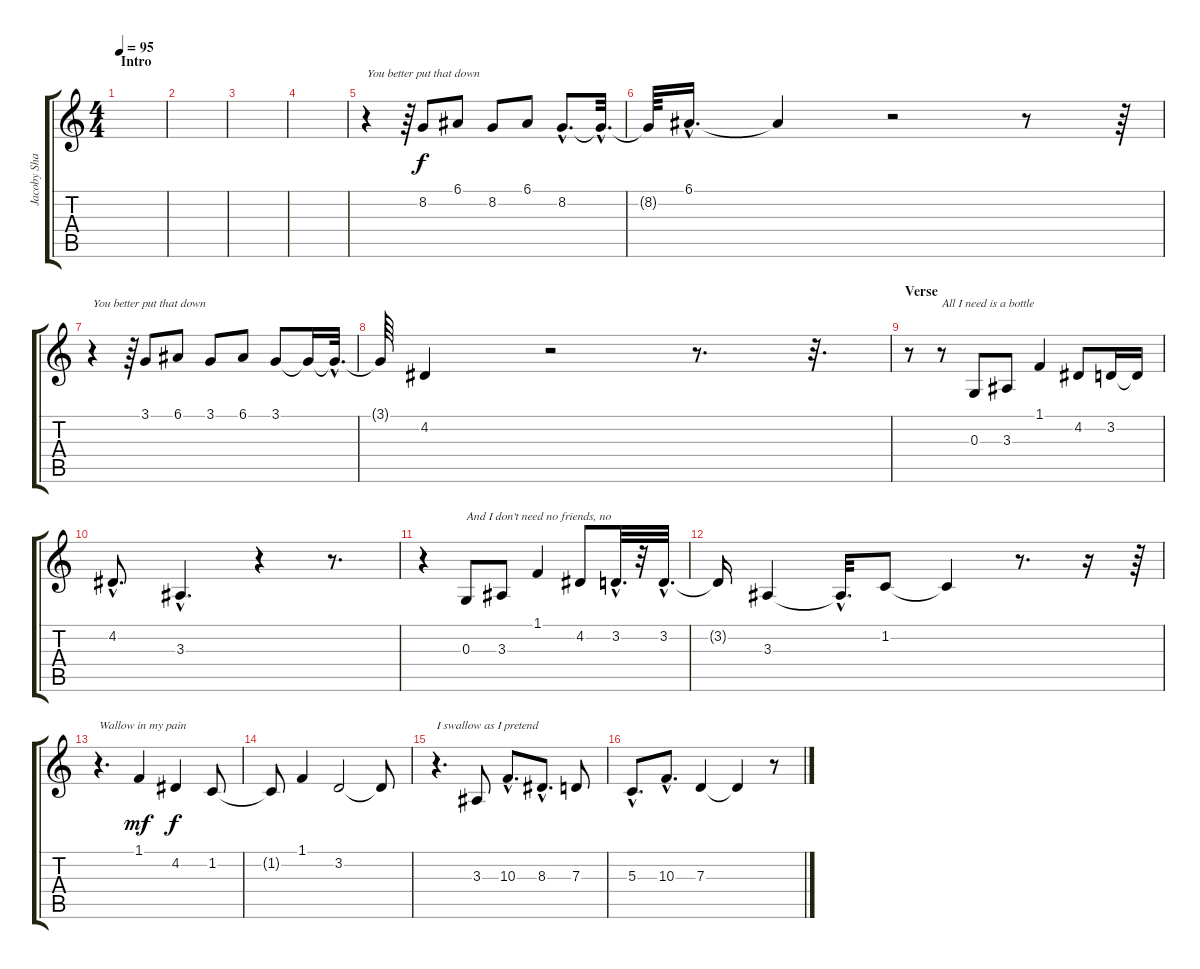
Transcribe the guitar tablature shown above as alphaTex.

\track ("Jacoby Shadix" "Jacoby Sha") {instrument englishhorn}
\staff {score tabs}
\tuning (E4 B3 G3 D3 A2 E2) {hide}
\ts (4 4)
\section ("" "Intro")
\tempo 95
\clef g2
\ks c
|
|
|
|
r.4{txt "You better put that down"} r.64 8.2.8 6.1.8 8.2.8 6.1.8 8.2{hac}.8{d} 8.2{hac t}.32{d} |
8.2{t}.64 6.1{hac}.16{d} 6.1{t}.4 r.2 r.8 r.64 |
r.4{txt "You better put that down"} r.64 3.1.8 6.1.8 3.1.8 6.1.8 3.1.8 3.1{t}.16 3.1{hac t}.32{d} |
3.1{t}.64 4.2.4 r.2 r.8{d} r.32{d} |
\section ("" "Verse")
r.8 r.8{txt "All I need is a bottle "} 0.3.8 3.3.8 1.1.4 4.2.8 3.2.16 3.2{t}.16 |
4.2{hac}.8{d} 3.3{hac}.4{d} r.4 r.8{d} |
r.4 0.3.8{txt "And I don't need no friends, no "} 3.3.8 1.1.4 4.2.8 3.2{hac}.32{d} r.32 3.2{hac}.32{d} |
3.2{t}.16 3.3.4 3.3{hac t}.32{d} 1.2.8 1.2{t}.4 r.8{d} r.16 r.64 |
r.4{d txt "Wallow in my pain "} 1.1.4{dy mf} 4.2.4{dy f} 1.2.8 |
1.2{t}.8 1.1.4 3.2.2 3.2{t}.8 |
r.4{d txt "I swallow as I pretend"} 3.3.8 10.3{hac}.8{d} 8.3{hac}.8{d} 7.3.8 |
5.3{hac}.8{d} 10.3{hac}.8{d} 7.3.4 7.3{t}.4 r.8
